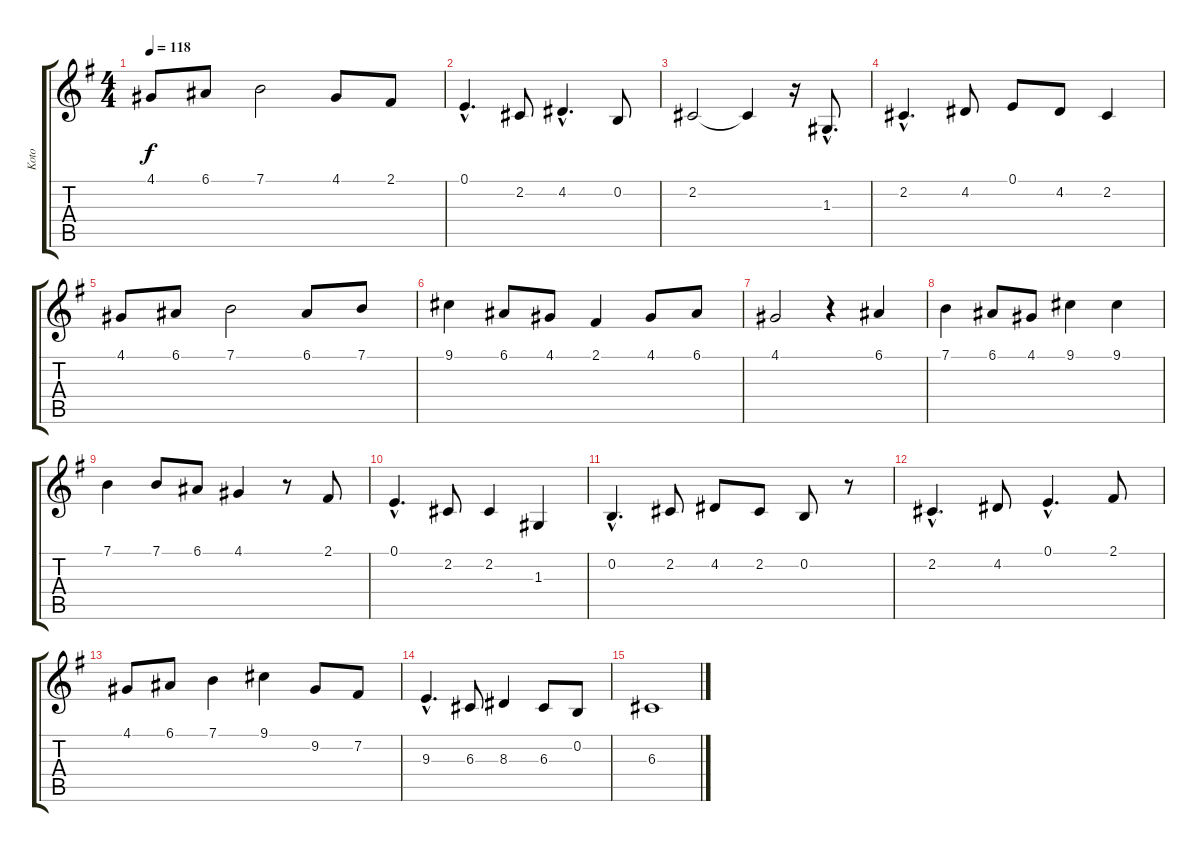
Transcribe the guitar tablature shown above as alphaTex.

\track ("Koto" "Koto") {instrument koto}
\staff {score tabs}
\tuning (E4 B3 G3 D3 A2 E2) {hide}
\ts (4 4)
\tempo 118
\clef g2
\ks eminor
4.1.8{dy f} 6.1.8 7.1.2 4.1.8 2.1.8 |
0.1{hac}.4{d} 2.2.8 4.2{hac}.4{d} 0.2.8 |
2.2.2 2.2{t}.4 r.16 1.3{hac}.8{d} |
2.2{hac}.4{d} 4.2.8 0.1.8 4.2.8 2.2.4 |
4.1.8 6.1.8 7.1.2 6.1.8 7.1.8 |
9.1.4 6.1.8 4.1.8 2.1.4 4.1.8 6.1.8 |
4.1.2 r.4 6.1.4 |
7.1.4 6.1.8 4.1.8 9.1.4 9.1.4 |
7.1.4 7.1.8 6.1.8 4.1.4 r.8 2.1.8 |
0.1{hac}.4{d} 2.2.8 2.2.4 1.3.4 |
0.2{hac}.4{d} 2.2.8 4.2.8 2.2.8 0.2.8 r.8 |
2.2{hac}.4{d} 4.2.8 0.1{hac}.4{d} 2.1.8 |
4.1.8 6.1.8 7.1.4 9.1.4 9.2.8 7.2.8 |
9.3{hac}.4{d} 6.3.8 8.3.4 6.3.8 0.2.8 |
6.3.1
